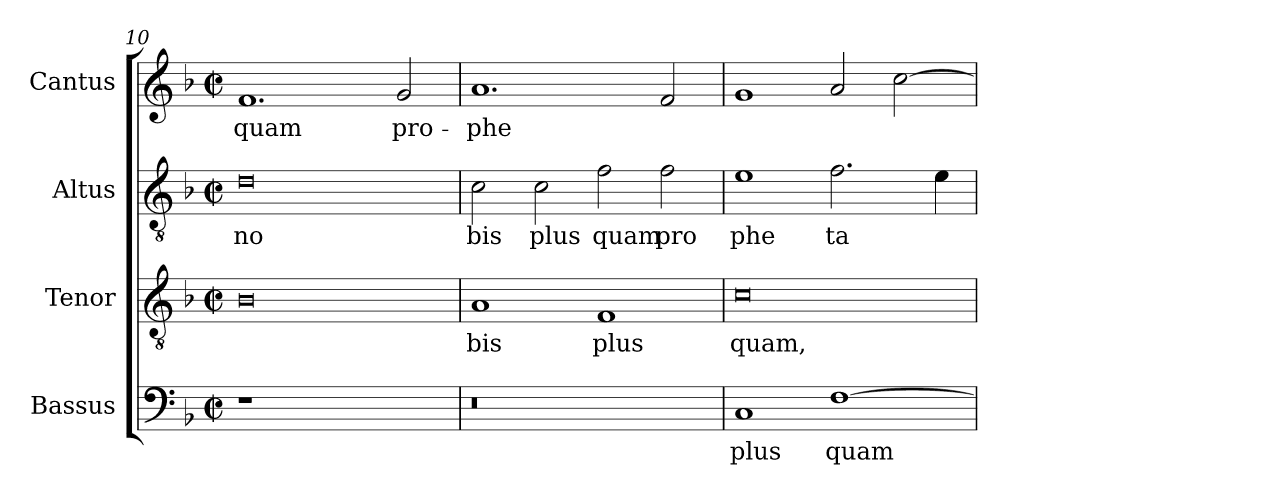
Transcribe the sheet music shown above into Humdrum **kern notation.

**kern	**text	**kern	**text	**kern	**text	**kern	**text
*part4	*part4	*part3	*part3	*part2	*part2	*part1	*part1
*staff4	*staff4	*staff3	*staff3	*staff2	*staff2	*staff1	*staff1
*I"Bassus	*	*I"Tenor	*	*I"Altus	*	*I"Cantus	*
*clefF4	*	*clefGv2	*	*clefGv2	*	*clefG2	*
*k[b-]	*	*k[b-]	*	*k[b-]	*	*k[b-]	*
*F:	*	*F:	*	*F:	*	*F:	*
*M2/2	*	*M2/2	*	*M2/2	*	*M2/2	*
*met(c|)	*	*met(c|)	*	*met(c|)	*	*met(c|)	*
=10	=10	=10	=10	=10	=10	=10	=10
!	!	!	!LO:LY:b:cj	!	!LO:LY:b:cj	!	!LO:LY:b:cj
1r	.	0B-	.	0d	no	1.f	quam
1ryy	.	.	.	.	.	.	.
!	!	!	!	!	!	!	!LO:LY:b:cj
.	.	.	.	.	.	2g/	pro-
=11	=11	=11	=11	=11	=11	=11	=11
!	!	!	!LO:LY:b:cj	!	!LO:LY:b:cj	!	!LO:LY:b:cj
0r	.	1A	bis	2c\	bis	1.a	-phe-
!	!	!	!	!	!LO:LY:b:cj	!	!
.	.	.	.	2c\	plus	.	.
!	!	!	!LO:LY:b:cj	!	!LO:LY:b:cj	!	!
.	.	1F	plus	2f\	quam	.	.
!	!	!	!	!	!LO:LY:b:cj	!	!LO:LY:b:cj
.	.	.	.	2f\	pro	2f/	--
=12	=12	=12	=12	=12	=12	=12	=12
!	!LO:LY:b:cj	!	!LO:LY:b:cj	!	!LO:LY:b:cj	!	!LO:LY:b:cj
1C	plus	0c	quam,	1e	phe	1g	--
!	!LO:LY:b:cj	!	!	!	!LO:LY:b:cj	!	!LO:LY:b:cj
[>1F	quam	.	.	2.f\	ta	2a/	--
!	!	!	!	!	!	!	!LO:LY:b:cj
.	.	.	.	.	.	[>2cc\	--
!	!	!	!	!	!LO:LY:b:cj	!	!
.	.	.	.	4e\	.	.	.
=	=	=	=	=	=	=	=
*-	*-	*-	*-	*-	*-	*-	*-
